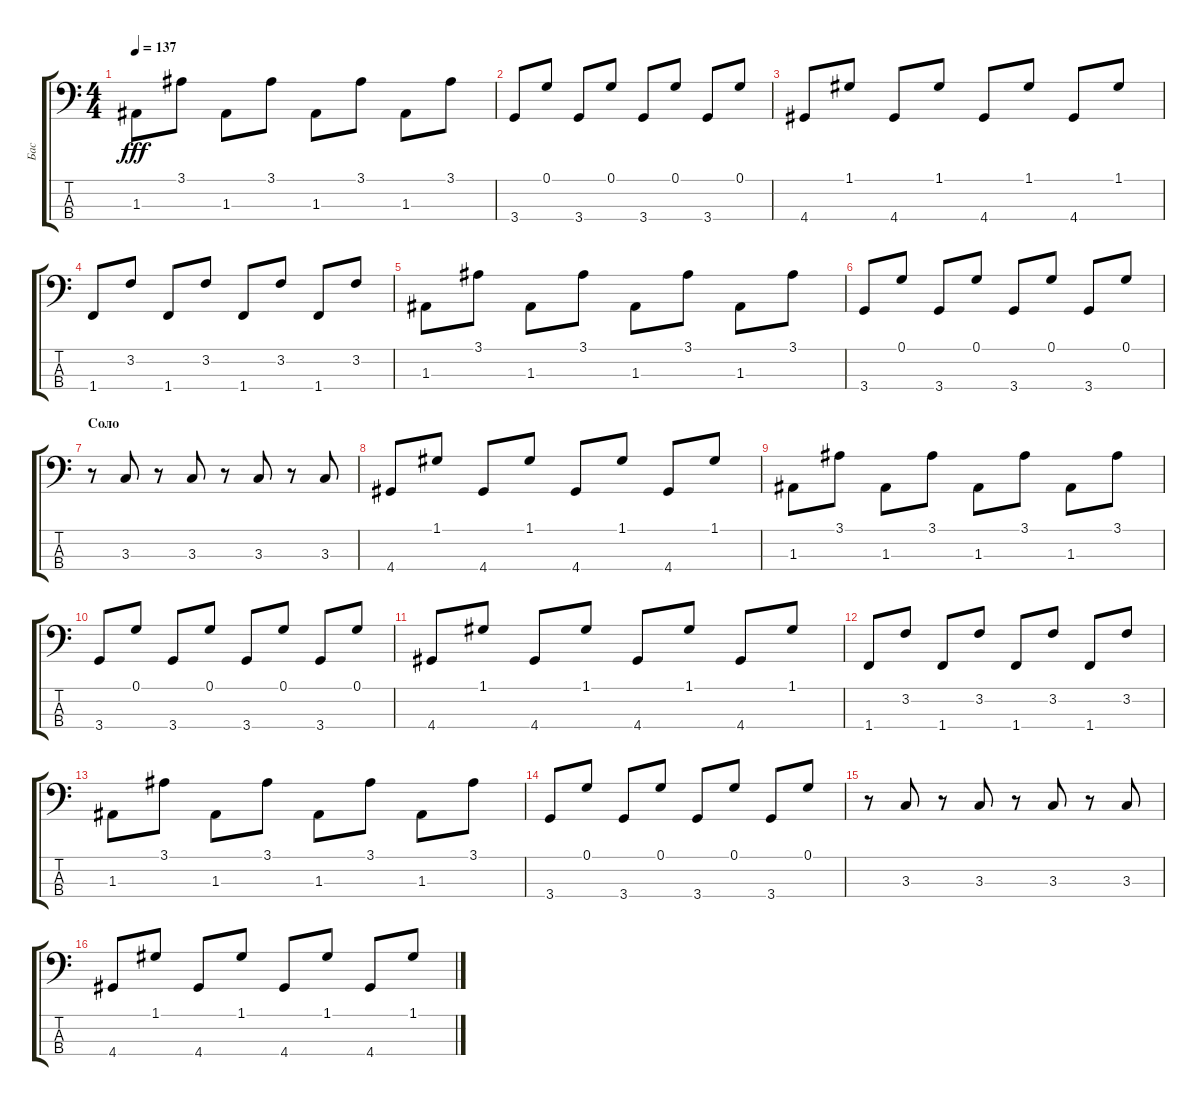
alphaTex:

\track ("Бас" "Бас") {instrument electricbasspick}
\staff {score tabs}
\tuning (G2 D2 A1 E1) {hide}
\ts (4 4)
\tempo 137
\clef f4
\ks c
1.3.8{dy fff} 3.1.8 1.3.8 3.1.8 1.3.8 3.1.8 1.3.8 3.1.8 |
3.4.8 0.1.8 3.4.8 0.1.8 3.4.8 0.1.8 3.4.8 0.1.8 |
4.4.8 1.1.8 4.4.8 1.1.8 4.4.8 1.1.8 4.4.8 1.1.8 |
1.4.8 3.2.8 1.4.8 3.2.8 1.4.8 3.2.8 1.4.8 3.2.8 |
1.3.8 3.1.8 1.3.8 3.1.8 1.3.8 3.1.8 1.3.8 3.1.8 |
3.4.8 0.1.8 3.4.8 0.1.8 3.4.8 0.1.8 3.4.8 0.1.8 |
\section ("" "Соло")
r.8 3.3.8 r.8 3.3.8 r.8 3.3.8 r.8 3.3.8 |
4.4.8 1.1.8 4.4.8 1.1.8 4.4.8 1.1.8 4.4.8 1.1.8 |
1.3.8 3.1.8 1.3.8 3.1.8 1.3.8 3.1.8 1.3.8 3.1.8 |
3.4.8 0.1.8 3.4.8 0.1.8 3.4.8 0.1.8 3.4.8 0.1.8 |
4.4.8 1.1.8 4.4.8 1.1.8 4.4.8 1.1.8 4.4.8 1.1.8 |
1.4.8 3.2.8 1.4.8 3.2.8 1.4.8 3.2.8 1.4.8 3.2.8 |
1.3.8 3.1.8 1.3.8 3.1.8 1.3.8 3.1.8 1.3.8 3.1.8 |
3.4.8 0.1.8 3.4.8 0.1.8 3.4.8 0.1.8 3.4.8 0.1.8 |
r.8 3.3.8 r.8 3.3.8 r.8 3.3.8 r.8 3.3.8 |
4.4.8 1.1.8 4.4.8 1.1.8 4.4.8 1.1.8 4.4.8 1.1.8
